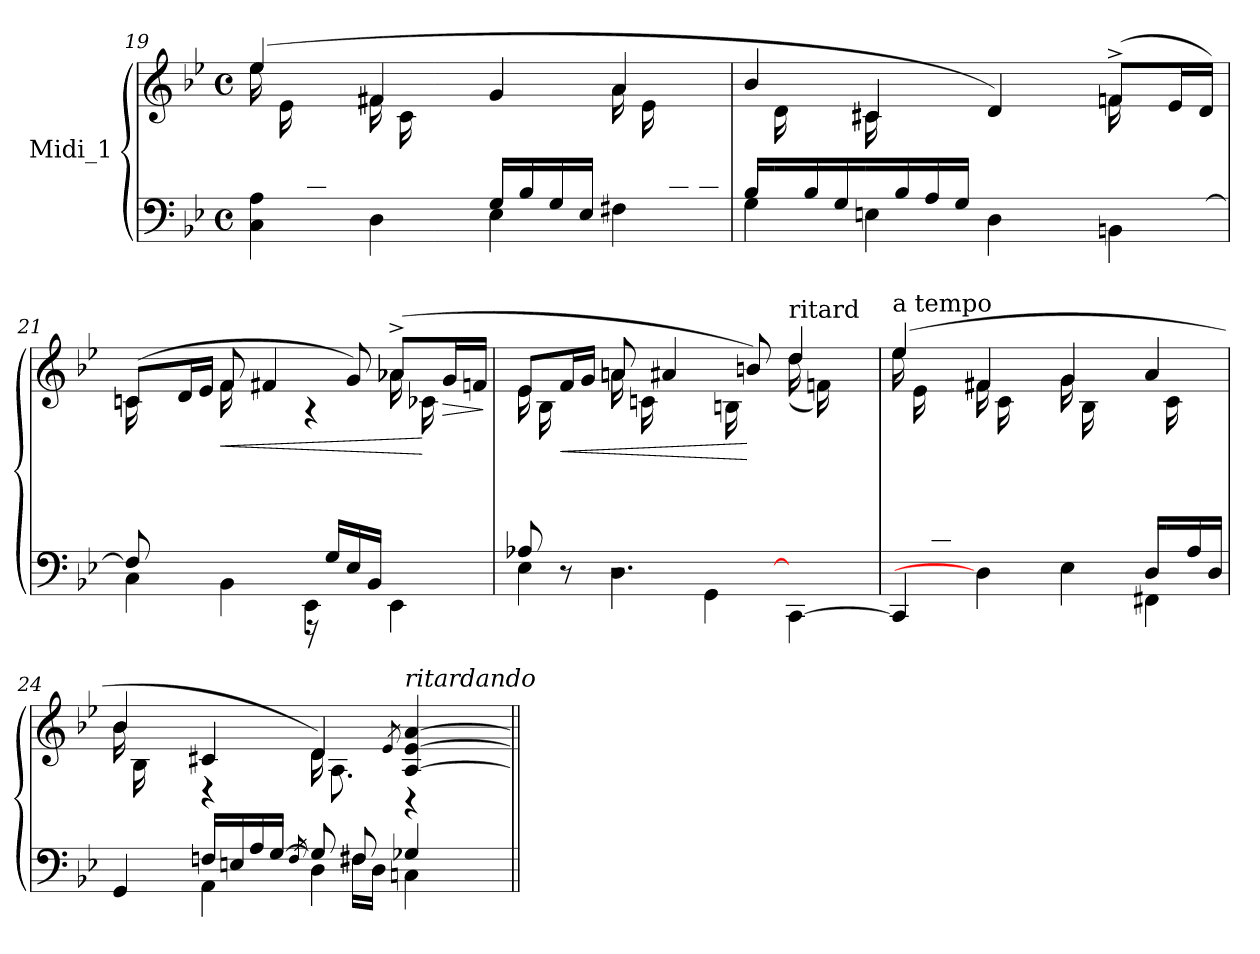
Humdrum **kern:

**kern	**kern	**dynam
*part1	*part1	*part1
*staff2	*staff1	*staff1/2
*I"Midi_1	*	*
!!LO:LB:g=z
*clefF4	*clefG2	*
*k[b-e-]	*k[b-e-]	*
*B-:	*B-:	*
*M4/4	*M4/4	*
*met(c)	*met(c)	*
=19	=19	=19
*^	*^	*
*	*^	*	*	*
8ryy	4C\ 4A\	2ryy	(>4ee-/	16ee-\LL	.
.	.	.	.	16e-\	.
16c/	.	.	.	8ryy	.
16A/JJ	.	.	.	.	.
8ryy	4D\	.	4f#X/	16f#\LL	.
.	.	.	.	16c\	.
16B-/	.	.	.	8ryy	.
16A/JJ	.	.	.	.	.
4.ryy	4E-\	16G/LL	4g/	4ryy	.
.	.	16B-/	.	.	.
.	.	16G/	.	.	.
.	.	16E-/JJ	.	.	.
.	4F#X\	4ryy	4a/	16a\LL	.
.	.	.	.	16e-\	.
16d/	.	.	.	8ryy	.
16c/JJ	.	.	.	.	.
=20	=20	=20	=20	=20	=20
*	*	*	*	*^	*
16B-/LL	4G\	2ryy	4b-/	16ryy	2.ryy	.
16ryy	.	.	.	16d\	.	.
16B-/	.	.	.	8ryy	.	.
16G/JJ	.	.	.	.	.	.
16ryy	4En\	.	4c#X/	16c#\LL	.	.
16B-/	.	.	.	8.ryy	.	.
16A/	.	.	.	.	.	.
16G/JJ	.	.	.	.	.	.
2ryy	4D\	16F#X/LL	4d/)	2ryy	.	.
.	.	16A/	.	.	.	.
.	.	16F#/	.	.	.	.
.	.	16D/JJ	.	.	.	.
.	4BBn\	16ryy	(>8fni^/L	.	16fni\LL	.
.	.	16A-X/	.	.	8.ryy	.
.	.	16G/	16e-/L	.	.	.
.	.	[16Fn/JJ	16d/JJ)	.	.	.
*	*	*	*	*v	*v	*
!!LO:PB:g=z
=21	=21	=21	=21	=21	=21
*	*^	*^	*	*	*
*	*	*	*	*	*	*	*
16ryy	2ryy	2ryy	4C\	8F/]	(>8cni/L	16cni\LL	.
16G/	.	.	.	.	.	8.ryy	.
16E-/	.	.	.	8ryy	16d/L	.	.
16C/JJ	.	.	.	.	16e-/JJ	.	.
!	!	!	!	!	!	!	!LO:HP:b
16ryy	.	.	4BB-i\	4ryy	8f/	16f\LL	<
16A-X/	.	.	.	.	.	8.ryy	.
16D/	.	.	.	.	4f#X/	.	.
16BB-i/JJ	.	.	.	.	.	.	.
4.ryy	2ryy	2ryy	4EE-\	16r	.	4r	.
.	.	.	.	16G/LL	.	.	.
.	.	.	.	16E-/	8g/)	.	.
.	.	.	.	16BB-i/JJ	.	.	.
.	.	.	4EE-\	4ryy	(>8a-X^/L	16a-\LL	.
.	.	.	.	.	.	16c-X\	[
!	!	!	!	!	!	!	!LO:HP:b
16B-/	.	.	.	.	16g/L	8ryy	>
16A-/JJ	.	.	.	.	16fn/JJ	.	.
*v	*v	*v	*v	*v	*	*	*
*	*v	*v	*
.	.	]
=22	=22	=22
*^	*^	*
*	*^	*	*^	*
*	*	*^	*	*	*^	*
8ryy	2ryy	4E-\	8A-X/	8e-/L	2ryy	16e-\LL	2.ryy	.
.	.	.	.	.	.	16B-\	.	.
!	!	!	!	!	!	!	!	!LO:HP:b
16G/	.	.	8r	16f/L	.	8ryy	.	<
16E-/JJ	.	.	.	16g/JJ	.	.	.	.
8ryy	.	4D\	2.r	8ani/	.	16ani\LL	.	.
.	.	.	.	.	.	16cni\	.	.
16F#X/	.	.	.	4a#X/	.	8.ryy	.	.
16D/JJ	.	.	.	.	.	.	.	.
16r	4ryy	4GG\	.	.	2ryy	.	.	.
16ryy	.	.	.	.	.	16Bn\LL	.	.
16G/	.	.	.	8bn/)	.	4.ryy	.	[
[16D/JJ	.	.	.	.	.	.	.	.
!	!	!	!	!LO:TX:a:t=ritard	!	!	!	!
4ryy	8ryy	[4CC\	.	4dd/	.	.	(>16dd\LL	.
.	.	.	.	.	.	.	16fni\)	.
.	16Bn/	.	.	.	.	.	8ryy	.
.	16G/JJ	.	.	.	.	.	.	.
*	*	*	*	*	*v	*v	*v	*
!!LO:LB:g=z
=23	=23	=23	=23	=23	=23	=23
!	!	!	!	!LO:TX:a:t=a tempo	!	!
8ryy	4CC/]	2ryy	2ryy	(>4ee-/	16ee-\LL	.
.	.	.	.	.	16e-\	.
16c/	.	.	.	.	8ryy	.
16G/JJ	.	.	.	.	.	.
8ryy	4D\]	.	.	4f#X/	16f#\LL	.
.	.	.	.	.	16c\	.
16B-i/	.	.	.	.	8ryy	.
16A/JJ	.	.	.	.	.	.
8ryy	4E-\	2ryy	2ryy	4g/	16g\LL	.
.	.	.	.	.	16B-\	.
16G/	.	.	.	.	8.ryy	.
16E-/JJ	.	.	.	.	.	.
16D/LL	4FF#X\	.	.	4a/	.	.
16ryy	.	.	.	.	16c\	.
16A/	.	.	.	.	8ryy	.
16D/JJ	.	.	.	.	.	.
=24	=24	=24	=24	=24	=24	=24
8ryy	4GG/	4ryy	2ryy	4b-/	16b-\LL	.
.	.	.	.	.	16B-\	.
16A/	.	.	.	.	8ryy	.
16G/JJ	.	.	.	.	.	.
2.ryy	4AA\	16Fni/LL	.	4c#X/	4r	.
.	.	16En/	.	.	.	.
.	.	16A/	.	.	.	.
.	.	[16G/JJ	.	.	.	.
.	.	.	8qF/	.	.	.
.	4D\	8ryy	8G/]	4d/)	16d\KL	.
.	.	.	.	.	8.A\J	.
.	.	8F#X/	16F#\LL	.	.	.
.	.	.	16D\JJ	.	.	.
.	.	.	.	8qe-/	.	.
!	!	!	!	!LO:TX:a:i:t=ritardando	!	!
.	4Cni\	4G-X/	4ryy	[4A/ [4e-/ [4a/	4r	.
*v	*v	*v	*v	*	*	*
*	*v	*v	*
=||	=||	=||
*-	*-	*-
